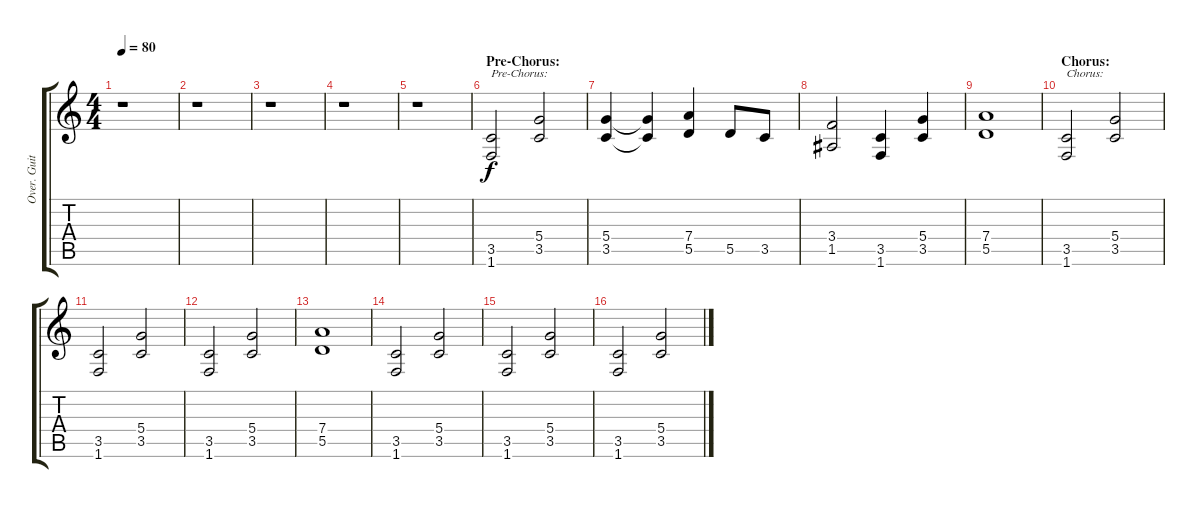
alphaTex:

\track ("Over. Guitar 2" "Over. Guit") {instrument overdrivenguitar}
\staff {score tabs}
\tuning (E4 B3 G3 D3 A2 E2) {hide}
\ts (4 4)
\tempo 80
\clef g2
\ks c
r.1{dy f} |
r.1 |
r.1 |
r.1 |
r.1 |
\section ("" "Pre-Chorus:")
(3.5 1.6).2{txt "Pre-Chorus:"} (5.4 3.5).2 |
(5.4 3.5).4 (5.4{t} 3.5{t}).4 (7.4 5.5).4 5.5.8 3.5.8 |
(3.4 1.5).2 (3.5 1.6).4 (5.4 3.5).4 |
(7.4 5.5).1 |
\section ("" "Chorus:")
(3.5 1.6).2{txt "Chorus:"} (5.4 3.5).2 |
(3.5 1.6).2 (5.4 3.5).2 |
(3.5 1.6).2 (5.4 3.5).2 |
(7.4 5.5).1 |
(3.5 1.6).2 (5.4 3.5).2 |
(3.5 1.6).2 (5.4 3.5).2 |
(3.5 1.6).2 (5.4 3.5).2
